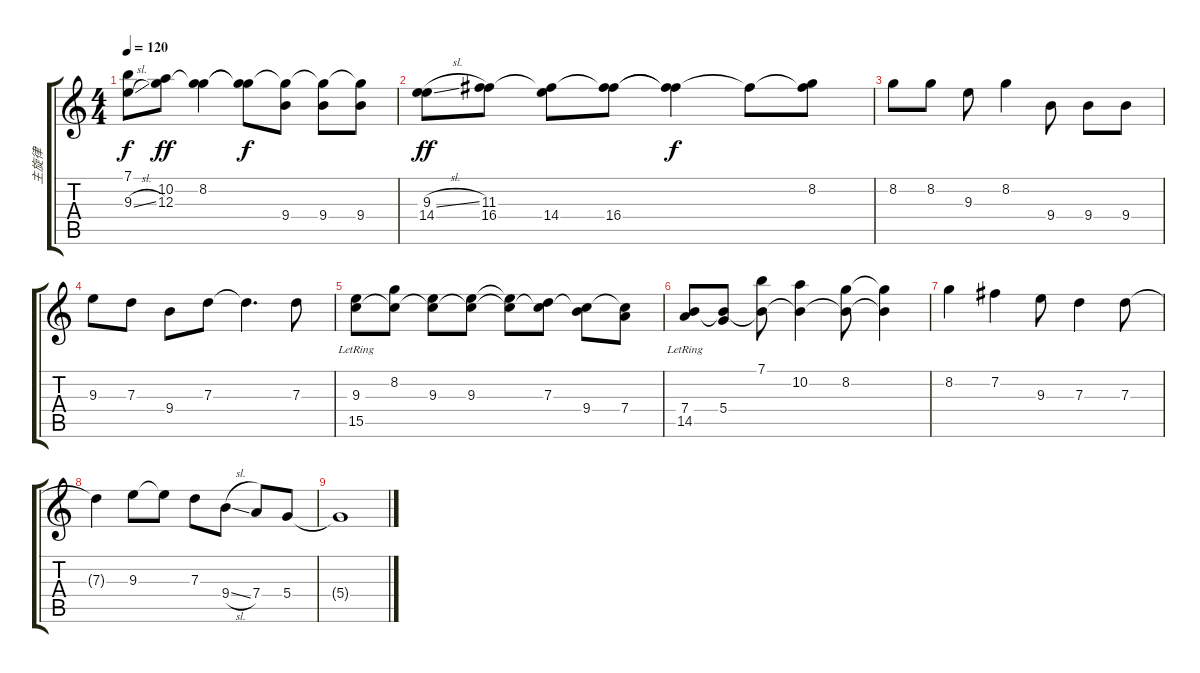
\track ("主旋律" "主旋律") {instrument guitarharmonics}
\staff {score tabs}
\tuning (E4 B3 G3 D3 A2 E2) {hide}
\ts (4 4)
\tempo 120
\clef g2
\ks c
(7.1 9.3{sl}).8{dy f} (10.2 12.3).8{dy ff} (8.2 12.3{t}).4 (8.2{t} 12.3{t}).8{dy f} (12.3{t} 9.4).8 (12.3{t} 9.4).8 (12.3{t} 9.4).8 |
(9.3{sl} 14.4).8{dy ff} (11.3 16.4).8 (11.3{t} 14.4).8 (11.3{t} 16.4).8 (11.3{t} 16.4{t}).4{dy f} 16.4{t}.8 (8.2 16.4{t}).8 |
8.2.8 8.2.8 9.3.8 8.2.4 9.4.8 9.4.8 9.4.8 |
9.3.8 7.3.8 9.4.8 7.3.8 7.3{t}.4{d} 7.3.8 |
(9.3 15.5{lr}).8 (8.2 15.5{t}).8 (9.3 15.5{t}).8 (9.3 15.5{t}).8 (9.3{t} 15.5{t}).8 (7.3 15.5{t}).8 (9.4 15.5{t}).8 (7.4 15.5{t}).8 |
(7.4 14.5{lr}).8 (5.4 14.5{t}).8 (7.1 14.5{t}).8 (10.2 14.5{t}).4 (8.2 14.5{t}).8 (8.2{t} 14.5{t}).4 |
8.2.4 7.2.4 9.3.8 7.3.4 7.3.8 |
7.3{t}.4 9.3.8 9.3{t}.8 7.3.8 9.4{sl}.8 7.4.8 5.4.8 |
5.4{t}.1
